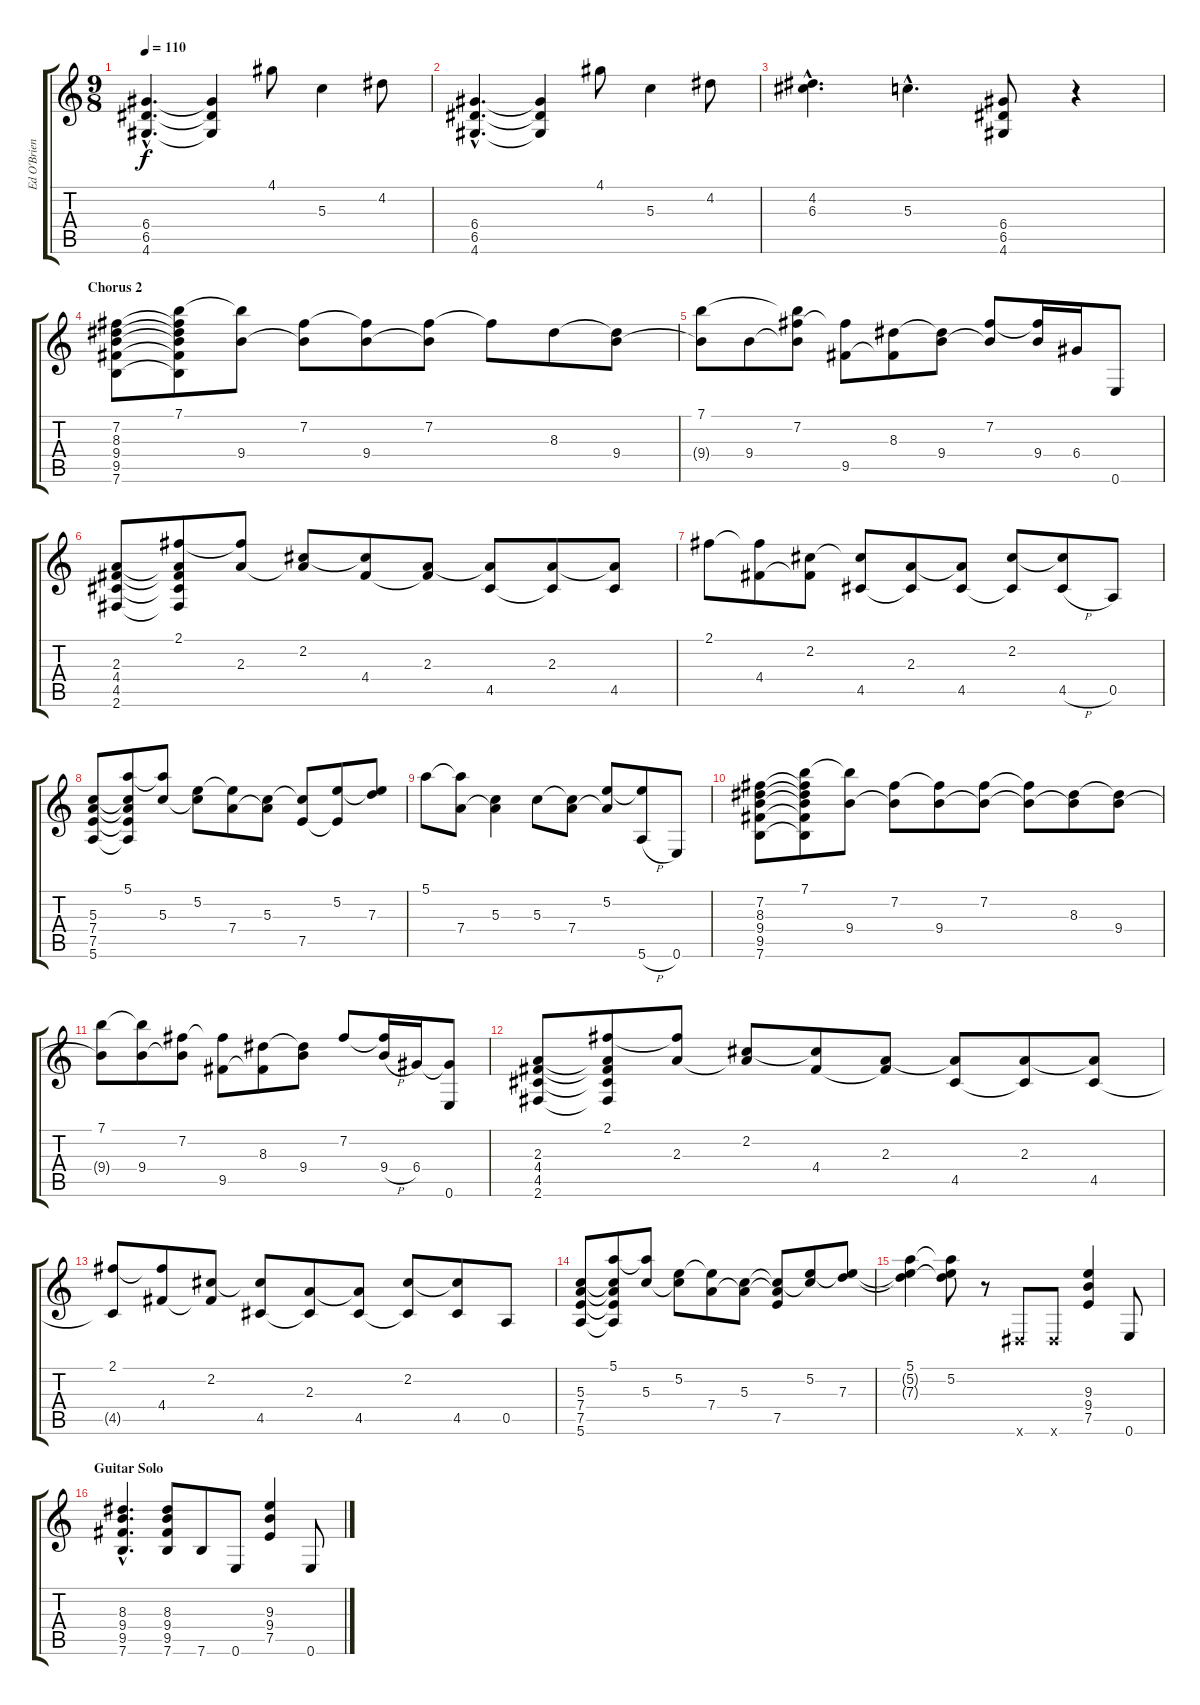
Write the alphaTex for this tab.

\track ("Ed O'Brien - Guitar" "Ed O'Brien") {instrument electricguitarjazz}
\staff {score tabs}
\tuning (E4 B3 G3 D3 A2 E2) {hide}
\ts (9 8)
\tempo 110
\clef g2
\ks c
(6.4{hac} 6.5{hac} 4.6{hac}).4{d dy f} (6.4{t} 6.5{t} 4.6{t}).4 4.1.8 5.3.4 4.2.8 |
(6.4{hac} 6.5{hac} 4.6{hac}).4{d} (6.4{t} 6.5{t} 4.6{t}).4 4.1.8 5.3.4 4.2.8 |
(4.2{hac} 6.3{hac}).4{d} 5.3{hac}.4{d} (6.4 6.5 4.6).8 r.4 |
\section ("" "Chorus 2")
(7.2 8.3 9.4 9.5 7.6).8 (7.1 7.2{t} 8.3{t} 9.4{t} 9.5{t} 7.6{t}).8 (7.1{t} 9.4).8 (7.2 9.4{t}).8 (7.2{t} 9.4).8 (7.2 9.4{t}).8 7.2{t}.8 8.3.8 (8.3{t} 9.4).8 |
(7.1 9.4{t}).8 9.4.8 (7.1{t} 7.2 9.4{t}).8 (7.2{t} 9.5).8 (8.3 9.5{t}).8 (8.3{t} 9.4).8 (7.2 9.4{t}).8 (7.2{t} 9.4).16 6.4.16 0.6.8 |
(2.3 4.4 4.5 2.6).8 (2.1 2.3{t} 4.4{t} 4.5{t} 2.6{t}).8 (2.1{t} 2.3).8 (2.2 2.3{t}).8 (2.2{t} 4.4).8 (2.3 4.4{t}).8 (2.3{t} 4.5).8 (2.3 4.5{t}).8 (2.3{t} 4.5).8 |
2.1.8 (2.1{t} 4.4).8 (2.2 4.4{t}).8 (2.2{t} 4.5).8 (2.3 4.5{t}).8 (2.3{t} 4.5).8 (2.2 4.5{t}).8 (2.2{t} 4.5{h}).8 0.5.8 |
(5.3 7.4 7.5 5.6).8 (5.1 5.3{t} 7.4{t} 7.5{t} 5.6{t}).8 (5.1{t} 5.3).8 (5.2 5.3{t}).8 (5.2{t} 7.4).8 (5.3 7.4{t}).8 (5.3{t} 7.5).8 (5.2 7.5{t}).8 (5.2{t} 7.3).8 |
5.1.8 (5.1{t} 7.4).8 (5.3 7.4{t}).4 5.3.8 (5.3{t} 7.4).8 (5.2 7.4{t}).8 (5.2{t} 5.6{h}).8 0.6.8 |
(7.2 8.3 9.4 9.5 7.6).8 (7.1 7.2{t} 8.3{t} 9.4{t} 9.5{t} 7.6{t}).8 (7.1{t} 9.4).8 (7.2 9.4{t}).8 (7.2{t} 9.4).8 (7.2 9.4{t}).8 (7.2{t} 9.4{t}).8 (8.3 9.4{t}).8 (8.3{t} 9.4).8 |
(7.1 9.4{t}).8 (7.1{t} 9.4).8 (7.2 9.4{t}).8 (7.2{t} 9.5).8 (8.3 9.5{t}).8 (8.3{t} 9.4).8 7.2.8 (7.2{t} 9.4{h}).16 6.4.16 (6.4{t} 0.6).8 |
(2.3 4.4 4.5 2.6).8 (2.1 2.3{t} 4.4{t} 4.5{t} 2.6{t}).8 (2.1{t} 2.3).8 (2.2 2.3{t}).8 (2.2{t} 4.4).8 (2.3 4.4{t}).8 (2.3{t} 4.5).8 (2.3 4.5{t}).8 (2.3{t} 4.5).8 |
(2.1 4.5{t}).8 (2.1{t} 4.4).8 (2.2 4.4{t}).8 (2.2{t} 4.5).8 (2.3 4.5{t}).8 (2.3{t} 4.5).8 (2.2 4.5{t}).8 (2.2{t} 4.5).8 0.5.8 |
(5.3 7.4 7.5 5.6).8 (5.1 5.3{t} 7.4{t} 7.5{t} 5.6{t}).8 (5.1{t} 5.3).8 (5.2 5.3{t}).8 (5.2{t} 7.4).8 (5.3 7.4{t}).8 (5.3{t} 7.4{t} 7.5).8 (5.2 5.3{t}).8 (5.2{t} 7.3).8 |
(5.1 5.2{t} 7.3{t}).4 (5.1{t} 5.2 7.3{t}).8 r.8 -1.6{x}.8 -1.6{x}.8 (9.3 9.4 7.5).4 0.6.8 |
\section ("" "Guitar Solo")
(8.3{hac} 9.4{hac} 9.5{hac} 7.6{hac}).4{d} (8.3 9.4 9.5 7.6).8 7.6.8 0.6.8 (9.3 9.4 7.5).4 0.6.8
